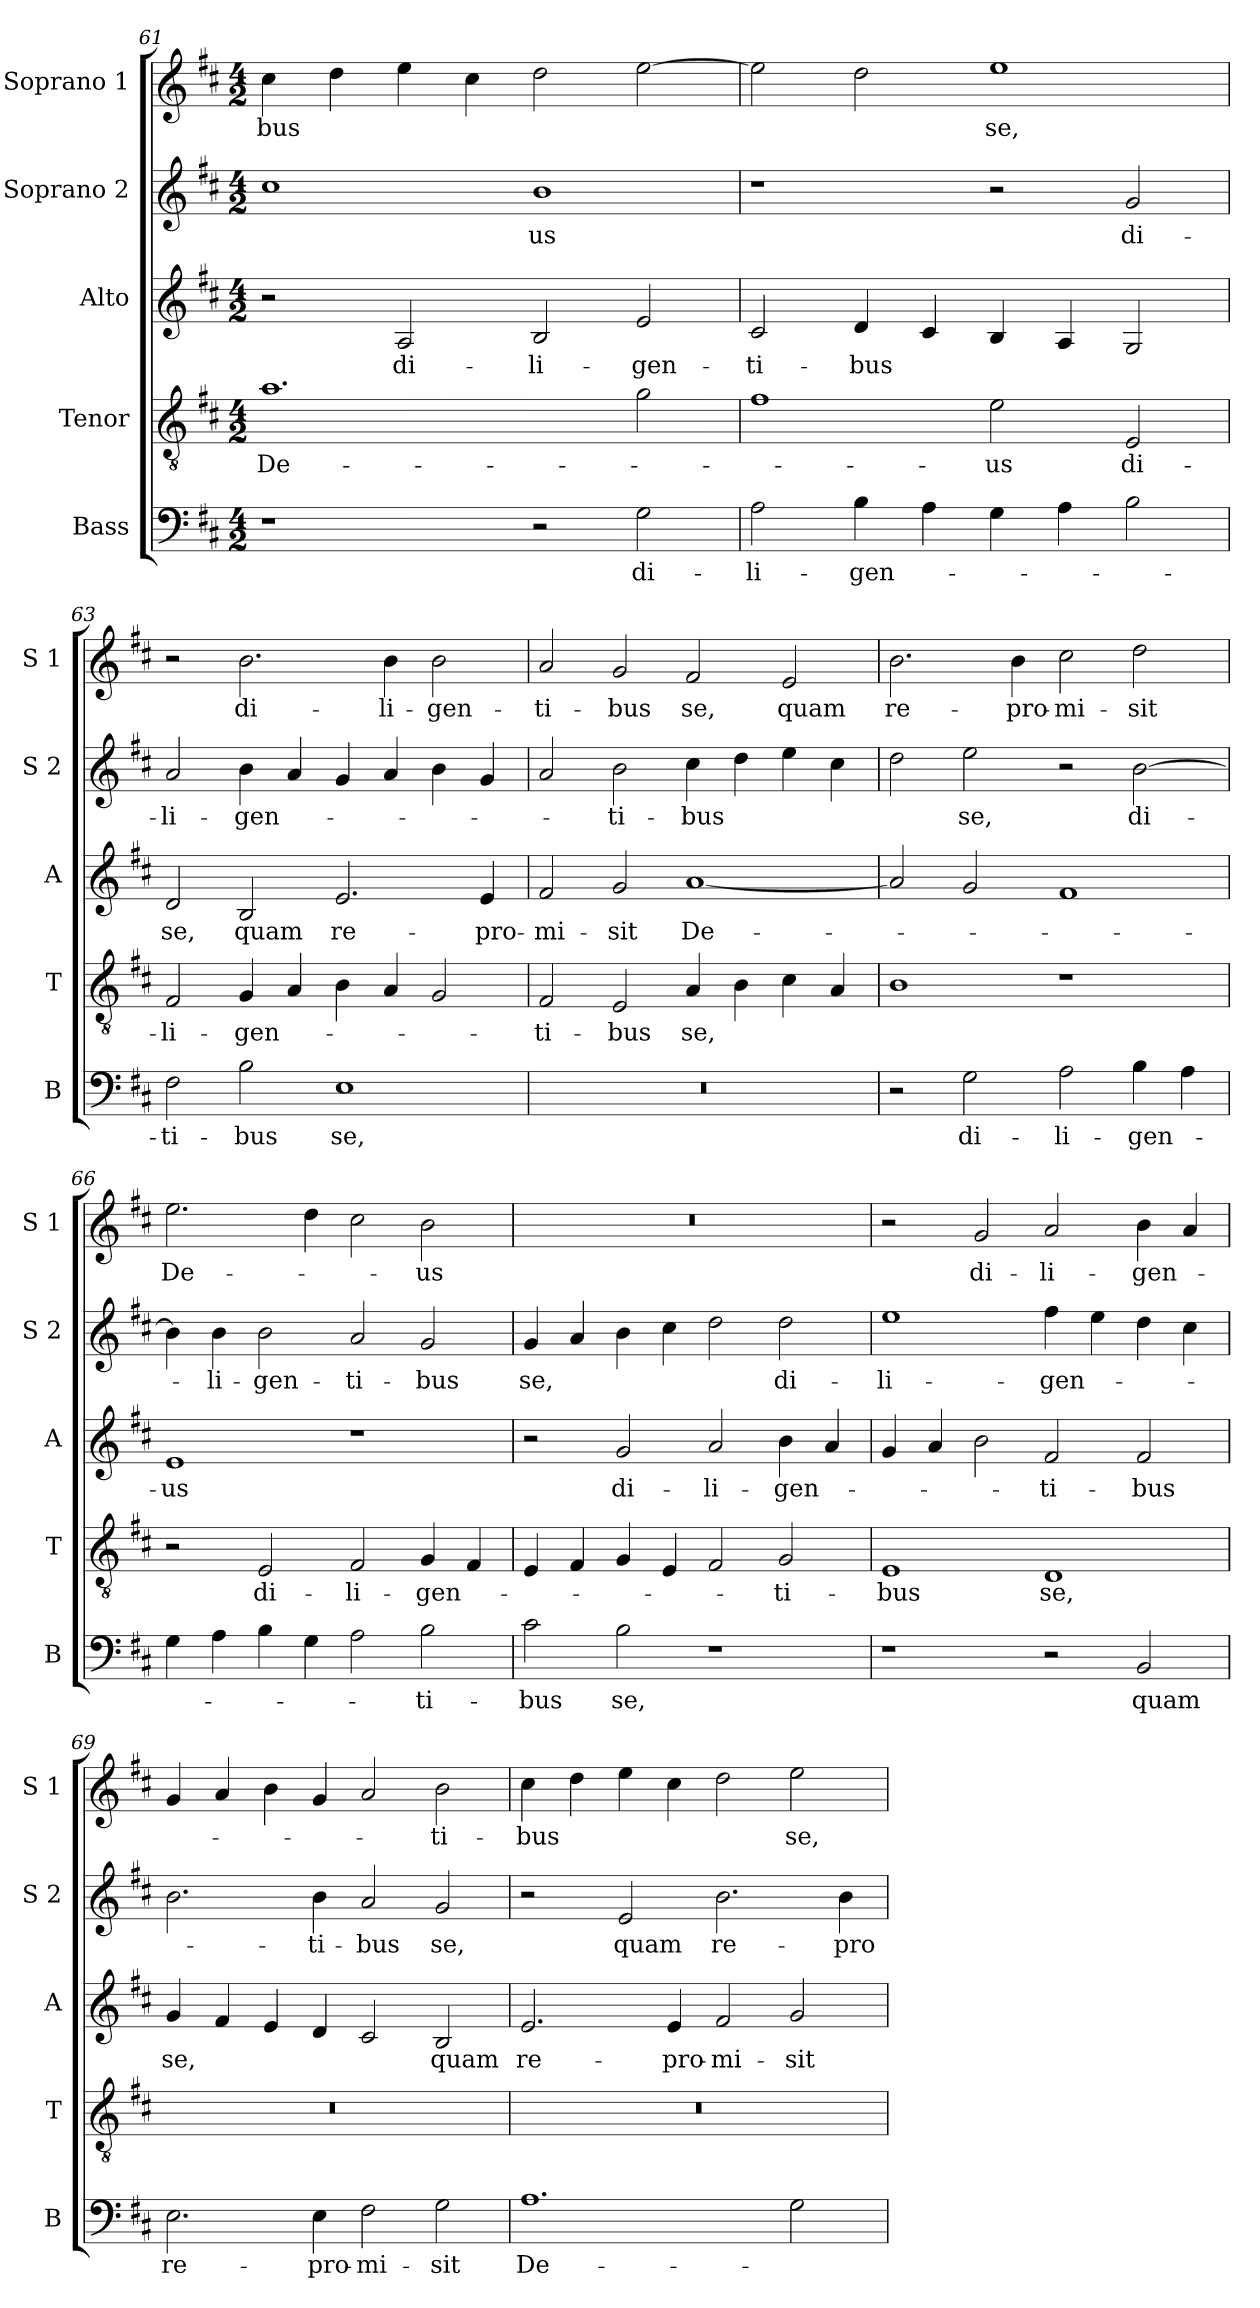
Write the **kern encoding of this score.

**kern	**text	**kern	**text	**kern	**text	**kern	**text	**kern	**text
*part5	*part5	*part4	*part4	*part3	*part3	*part2	*part2	*part1	*part1
*staff5	*staff5	*staff4	*staff4	*staff3	*staff3	*staff2	*staff2	*staff1	*staff1
*I"Bass	*	*I"Tenor	*	*I"Alto	*	*I"Soprano 2	*	*I"Soprano 1	*
*I'B	*	*I'T	*	*I'A	*	*I'S 2	*	*I'S 1	*
!!LO:LB:g=z
*clefF4	*	*clefGv2	*	*clefG2	*	*clefG2	*	*clefG2	*
*k[f#c#]	*	*k[f#c#]	*	*k[f#c#]	*	*k[f#c#]	*	*k[f#c#]	*
*D:	*	*D:	*	*D:	*	*D:	*	*D:	*
*M4/2	*	*M4/2	*	*M4/2	*	*M4/2	*	*M4/2	*
=61	=61	=61	=61	=61	=61	=61	=61	=61	=61
!	!	!	!LO:LY:b	!	!	!	!	!	!LO:LY:b
1r	.	1.a	De-	2r	.	1cc#	.	4cc#\	-bus
.	.	.	.	.	.	.	.	4dd\	.
!	!	!	!	!	!LO:LY:b	!	!	!	!
.	.	.	.	2A/	di-	.	.	4ee\	.
.	.	.	.	.	.	.	.	4cc#\	.
!	!	!	!	!	!LO:LY:b	!	!LO:LY:b	!	!
2r	.	.	.	2B/	-li-	1b	-us	2dd\	.
!	!LO:LY:b	!	!	!	!LO:LY:b	!	!	!	!
2G\	di-	2g\	.	2e/	-gen-	.	.	[2ee\	.
=62	=62	=62	=62	=62	=62	=62	=62	=62	=62
!	!LO:LY:b	!	!	!	!LO:LY:b	!	!	!	!
2A\	-li-	1f#	.	2c#/	-ti-	1r	.	2ee\]	.
!	!LO:LY:b	!	!	!	!LO:LY:b	!	!	!	!
4B\	-gen-	.	.	4d/	-bus	.	.	2dd\	.
4A\	.	.	.	4c#/	.	.	.	.	.
!	!	!	!LO:LY:b	!	!	!	!	!	!LO:LY:b
4G\	.	2e\	-us	4B/	.	2r	.	1ee	se,
4A\	.	.	.	4A/	.	.	.	.	.
!	!	!	!LO:LY:b	!	!	!	!LO:LY:b	!	!
2B\	.	2E/	di-	2G/	.	2g/	di-	.	.
=63	=63	=63	=63	=63	=63	=63	=63	=63	=63
!	!LO:LY:b	!	!LO:LY:b	!	!LO:LY:b	!	!LO:LY:b	!	!
2F#\	-ti-	2F#/	-li-	2d/	se,	2a/	-li-	2r	.
!	!LO:LY:b	!	!LO:LY:b	!	!LO:LY:b	!	!LO:LY:b	!	!LO:LY:b
2B\	-bus	4G/	-gen-	2B/	quam	4b\	-gen-	2.b\	di-
.	.	4A/	.	.	.	4a/	.	.	.
!	!LO:LY:b	!	!	!	!LO:LY:b	!	!	!	!
1E	se,	4B\	.	2.e/	re-	4g/	.	.	.
!	!	!	!	!	!	!	!	!	!LO:LY:b
.	.	4A/	.	.	.	4a/	.	4b\	-li-
!	!	!	!	!	!	!	!	!	!LO:LY:b
.	.	2G/	.	.	.	4b\	.	2b\	-gen-
!	!	!	!	!	!LO:LY:b	!	!	!	!
.	.	.	.	4e/	-pro-	4g/	.	.	.
=64	=64	=64	=64	=64	=64	=64	=64	=64	=64
!	!	!	!LO:LY:b	!	!LO:LY:b	!	!	!	!LO:LY:b
0r	.	2F#/	-ti-	2f#/	-mi-	2a/	.	2a/	-ti-
!	!	!	!LO:LY:b	!	!LO:LY:b	!	!LO:LY:b	!	!LO:LY:b
.	.	2E/	-bus	2g/	-sit	2b\	-ti-	2g/	-bus
!	!	!	!LO:LY:b	!	!LO:LY:b	!	!LO:LY:b	!	!LO:LY:b
.	.	4A/	se,	[1a	De-	4cc#\	-bus	2f#/	se,
.	.	4B\	.	.	.	4dd\	.	.	.
!	!	!	!	!	!	!	!	!	!LO:LY:b
.	.	4c#\	.	.	.	4ee\	.	2e/	quam
.	.	4A/	.	.	.	4cc#\	.	.	.
=65	=65	=65	=65	=65	=65	=65	=65	=65	=65
!	!	!	!	!	!	!	!	!	!LO:LY:b
2r	.	1B	.	2a/]	.	2dd\	.	2.b\	re-
!	!LO:LY:b	!	!	!	!	!	!LO:LY:b	!	!
2G\	di-	.	.	2g/	.	2ee\	se,	.	.
!	!	!	!	!	!	!	!	!	!LO:LY:b
.	.	.	.	.	.	.	.	4b\	-pro-
!	!LO:LY:b	!	!	!	!	!	!	!	!LO:LY:b
2A\	-li-	1r	.	1f#	.	2r	.	2cc#\	-mi-
!	!LO:LY:b	!	!	!	!	!	!LO:LY:b	!	!LO:LY:b
4B\	-gen-	.	.	.	.	[2b\	di-	2dd\	-sit
4A\	.	.	.	.	.	.	.	.	.
=66	=66	=66	=66	=66	=66	=66	=66	=66	=66
!	!	!	!	!	!LO:LY:b	!	!	!	!LO:LY:b
4G\	.	2r	.	1e	-us	4b\]	.	2.ee\	De-
!	!	!	!	!	!	!	!LO:LY:b	!	!
4A\	.	.	.	.	.	4b\	-li-	.	.
!	!	!	!LO:LY:b	!	!	!	!LO:LY:b	!	!
4B\	.	2E/	di-	.	.	2b\	-gen-	.	.
4G\	.	.	.	.	.	.	.	4dd\	.
!	!	!	!LO:LY:b	!	!	!	!LO:LY:b	!	!
2A\	.	2F#/	-li-	1r	.	2a/	-ti-	2cc#\	.
!	!LO:LY:b	!	!LO:LY:b	!	!	!	!LO:LY:b	!	!LO:LY:b
2B\	-ti-	4G/	-gen-	.	.	2g/	-bus	2b\	-us
.	.	4F#/	.	.	.	.	.	.	.
!!LO:PB:g=z
=67	=67	=67	=67	=67	=67	=67	=67	=67	=67
!	!LO:LY:b	!	!	!	!	!	!LO:LY:b	!	!
2c#\	-bus	4E/	.	2r	.	4g/	se,	0r	.
.	.	4F#/	.	.	.	4a/	.	.	.
!	!LO:LY:b	!	!	!	!LO:LY:b	!	!	!	!
2B\	se,	4G/	.	2g/	di-	4b\	.	.	.
.	.	4E/	.	.	.	4cc#\	.	.	.
!	!	!	!	!	!LO:LY:b	!	!	!	!
1r	.	2F#/	.	2a/	-li-	2dd\	.	.	.
!	!	!	!LO:LY:b	!	!LO:LY:b	!	!LO:LY:b	!	!
.	.	2G/	-ti-	4b\	-gen-	2dd\	di-	.	.
.	.	.	.	4a/	.	.	.	.	.
=68	=68	=68	=68	=68	=68	=68	=68	=68	=68
!	!	!	!LO:LY:b	!	!	!	!LO:LY:b	!	!
1r	.	1E	-bus	4g/	.	1ee	-li-	2r	.
.	.	.	.	4a/	.	.	.	.	.
!	!	!	!	!	!	!	!	!	!LO:LY:b
.	.	.	.	2b\	.	.	.	2g/	di-
!	!	!	!LO:LY:b	!	!LO:LY:b	!	!LO:LY:b	!	!LO:LY:b
2r	.	1D	se,	2f#/	-ti-	4ff#\	-gen-	2a/	-li-
.	.	.	.	.	.	4ee\	.	.	.
!	!LO:LY:b	!	!	!	!LO:LY:b	!	!	!	!LO:LY:b
2BB/	quam	.	.	2f#/	-bus	4dd\	.	4b\	-gen-
.	.	.	.	.	.	4cc#\	.	4a/	.
=69	=69	=69	=69	=69	=69	=69	=69	=69	=69
!	!LO:LY:b	!	!	!	!LO:LY:b	!	!	!	!
2.E\	re-	0r	.	4g/	se,	2.b\	.	4g/	.
.	.	.	.	4f#/	.	.	.	4a/	.
.	.	.	.	4e/	.	.	.	4b\	.
!	!LO:LY:b	!	!	!	!	!	!LO:LY:b	!	!
4E\	-pro-	.	.	4d/	.	4b\	-ti-	4g/	.
!	!LO:LY:b	!	!	!	!	!	!LO:LY:b	!	!
2F#\	-mi-	.	.	2c#/	.	2a/	-bus	2a/	.
!	!LO:LY:b	!	!	!	!LO:LY:b	!	!LO:LY:b	!	!LO:LY:b
2G\	-sit	.	.	2B/	quam	2g/	se,	2b\	-ti-
=70	=70	=70	=70	=70	=70	=70	=70	=70	=70
!	!LO:LY:b	!	!	!	!LO:LY:b	!	!	!	!LO:LY:b
1.A	De-	0r	.	2.e/	re-	2r	.	4cc#\	-bus
.	.	.	.	.	.	.	.	4dd\	.
!	!	!	!	!	!	!	!LO:LY:b	!	!
.	.	.	.	.	.	2e/	quam	4ee\	.
!	!	!	!	!	!LO:LY:b	!	!	!	!
.	.	.	.	4e/	-pro-	.	.	4cc#\	.
!	!	!	!	!	!LO:LY:b	!	!LO:LY:b	!	!
.	.	.	.	2f#/	-mi-	2.b\	re-	2dd\	.
!	!	!	!	!	!LO:LY:b	!	!	!	!LO:LY:b
2G\	.	.	.	2g/	-sit	.	.	2ee\	se,
!	!	!	!	!	!	!	!LO:LY:b	!	!
.	.	.	.	.	.	4b\	-pro-	.	.
=	=	=	=	=	=	=	=	=	=
*-	*-	*-	*-	*-	*-	*-	*-	*-	*-
